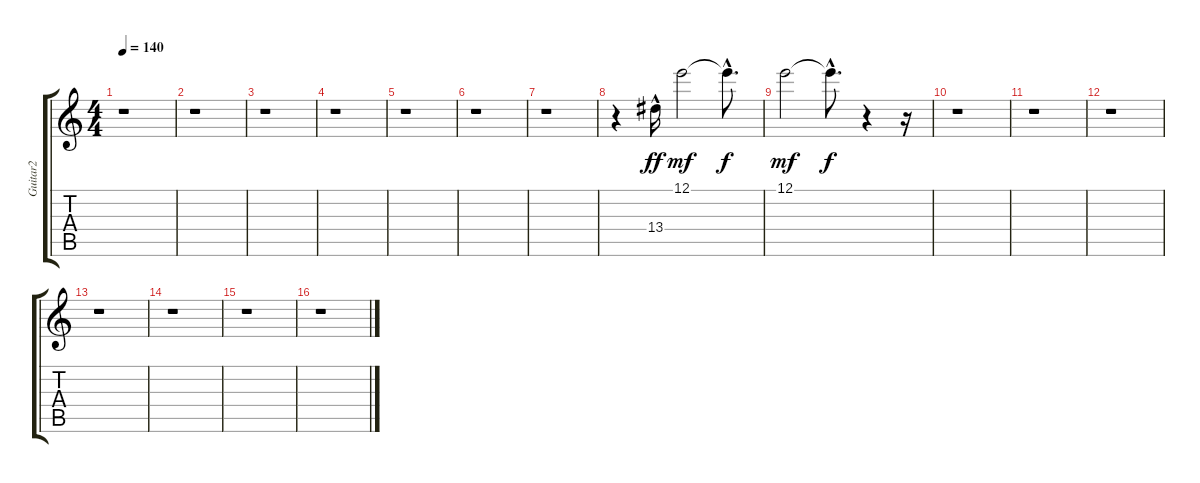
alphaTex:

\track ("Guitar2" "Guitar2") {instrument electricguitarjazz}
\staff {score tabs}
\tuning (E4 B3 G3 D3 A2 E2) {hide}
\ts (4 4)
\tempo 140
\clef g2
\ks c
r.1{dy ff} |
r.1 |
r.1 |
r.1 |
r.1 |
r.1 |
r.1 |
r.4 13.4{hac}.16{volume 14 instrument electricguitarjazz} 12.1.2{dy mf} 12.1{hac t}.8{d dy f} |
12.1.2{dy mf} 12.1{hac t}.8{d dy f} r.4 r.16 |
r.1 |
r.1 |
r.1 |
r.1 |
r.1 |
r.1 |
r.1
